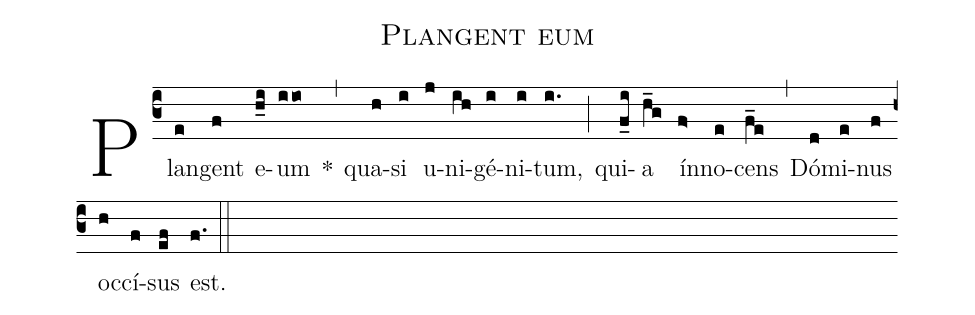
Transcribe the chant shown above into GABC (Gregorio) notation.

name: Plangent eum;
%%
(c3)

Plan(e)gent(f) e(h_i)um(iio) *(,) qua(h)si(i) u(j)ni(ih)gé(i)ni(i)tum,(i.) (;)
qui(f_i)a(h_g) ín(f>)no(e)cens(f_e) (,) Dó(d)mi(e)nus(f) oc(h)cí(f)sus(ef) est.(f.) (::)

%E(i) u(h) o(i) u(j) a(h) e.(f) (::)
